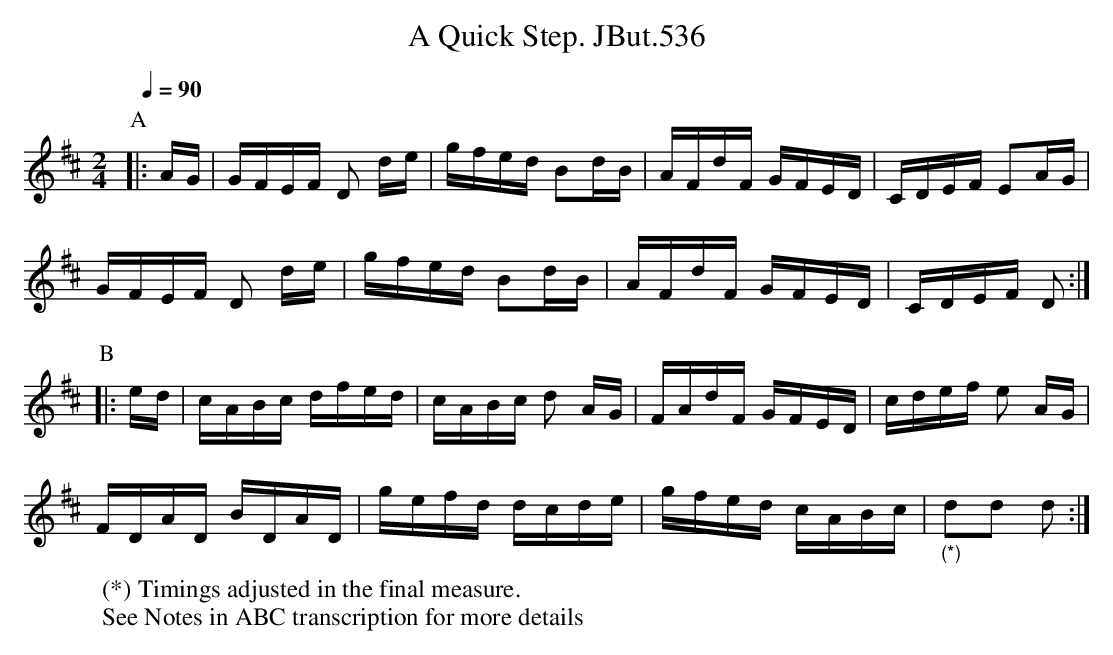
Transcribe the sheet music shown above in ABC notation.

X:1
T:Quick Step. JBut.536, A
M:2/4
L:1/16
Q:1/4=90
W:(*) Timings adjusted in the final measure.
W:See Notes in ABC transcription for more details
K:D
P:A
|: AG | GFEF D2 de | gfed B2dB | AFdF GFED | CDEF E2AG |
GFEF D2 de | gfed B2dB | AFdF GFED | CDEF D2 :|
P:B
|: ed | cABc dfed | cABc d2 AG | FAdF GFED | cdef e2 AG |
FDAD BDAD | gefd dcde | gfed cABc | "_(*)"d2d2 d2 :|
